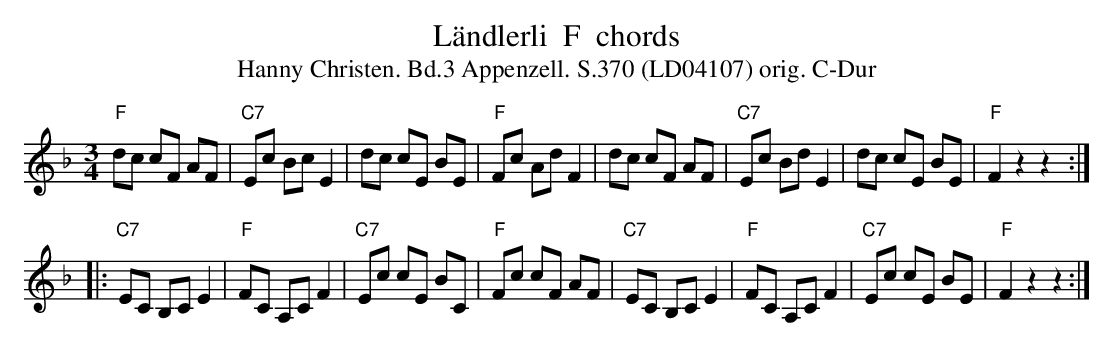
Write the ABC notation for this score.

X:1
T:Ländlerli  F  chords
T:Hanny Christen. Bd.3 Appenzell. S.370 (LD04107) orig. C-Dur
M:3/4
L:1/8
K:Fmaj%%MIDI gchordon
"F"dc cF AF | "C7"Ec Bc E2 | dc cE BE | "F"Fc Ad F2 | dc cF AF | "C7"Ec Bd E2 | dc cE BE | "F"F2 z2 z2 :|
|: "C7"EC B,C E2 | "F"FC A,C F2 | "C7"Ec cE BC | "F"Fc cF AF | "C7"EC B,C E2 | "F"FC A,C F2 | "C7"Ec cE BE | "F"F2 z2 z2 :|
